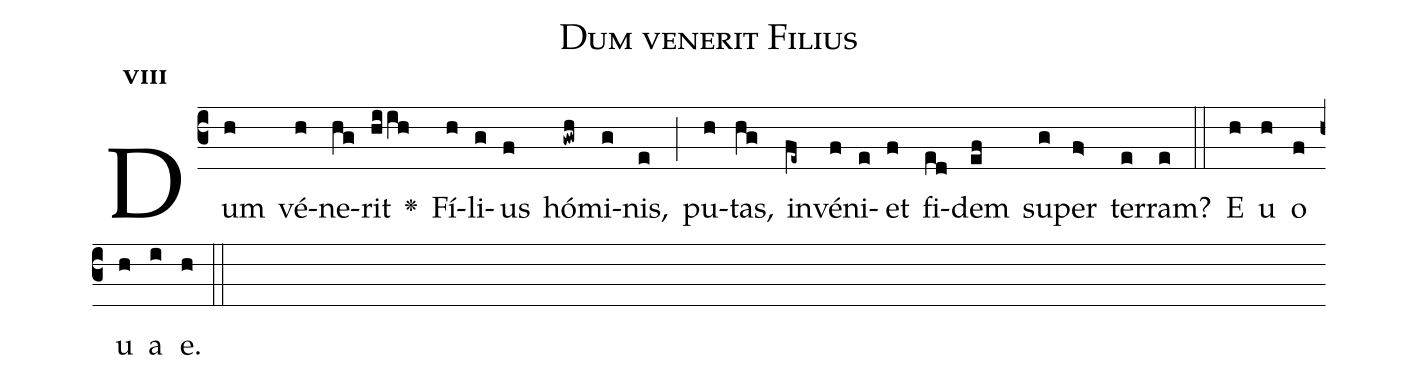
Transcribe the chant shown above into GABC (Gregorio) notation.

name:Dum venerit Filius;
office-part:Antiphona;
mode:8;
%%
initial-style: 1;
name: Dum venerit Filius
book: Antiphonae & Responsoria/Tomus I, p. 58;
occasion: Post diem 16 Dec Feria II;
office-part: Laudes Ant 3;
user-notes: ;
commentary: ;
annotation: 8c;
centering-scheme: english;
fontsize: 12;
font: OFLSortsMillGoudy;
height: 11;
width: 4.5;
%%
(c3)Dum(h) vé(h)ne(hg)rit(hiih) <v>\greheightstar</v>() Fí(h)li(g)us(f) hó(gwh)mi(g)nis,(e) (;) pu(h)tas,(hg) in(fe~)vé(f)ni(e)et(f) fi(ed)dem(ef) su(g)per(f>) ter(e)ram?(e) (::)
E(h) u(h) o(f) u(h) a(i) e.(h) (::)
